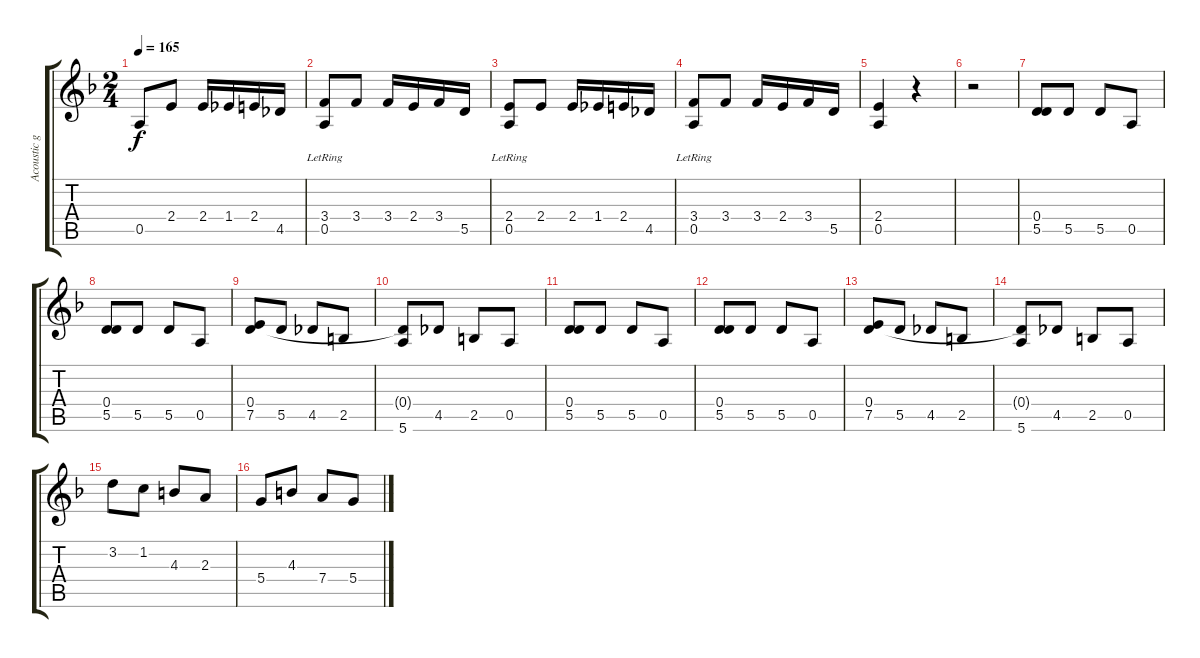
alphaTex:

\track ("Acoustic guitar 2" "Acoustic g") {instrument acousticguitarsteel}
\staff {score tabs}
\tuning (E4 B3 G3 D3 A2 E2) {hide}
\ts (2 4)
\tempo 165
\clef g2
\ks f
0.5.8{dy f} 2.4.8 2.4.16 1.4.16 2.4.16 4.5.16 |
(3.4 0.5{lr}).8 3.4.8 3.4.16 2.4.16 3.4.16 5.5.16 |
(2.4 0.5{lr}).8 2.4.8 2.4.16 1.4.16 2.4.16 4.5.16 |
(3.4 0.5{lr}).8 3.4.8 3.4.16 2.4.16 3.4.16 5.5.16 |
(2.4 0.5).4 r.4 |
r.2 |
(0.4 5.5).8{volume 13} 5.5.8 5.5.8 0.5.8 |
(0.4 5.5).8 5.5.8 5.5.8 0.5.8 |
(0.4 7.5).8 5.5.8 4.5.8 2.5.8 |
(0.4{t} 5.6).8 4.5.8 2.5.8 0.5.8 |
(0.4 5.5).8 5.5.8 5.5.8 0.5.8 |
(0.4 5.5).8 5.5.8 5.5.8 0.5.8 |
(0.4 7.5).8 5.5.8 4.5.8 2.5.8 |
(0.4{t} 5.6).8 4.5.8 2.5.8 0.5.8 |
3.2.8 1.2.8 4.3.8 2.3.8 |
5.4.8 4.3.8 7.4.8 5.4.8
